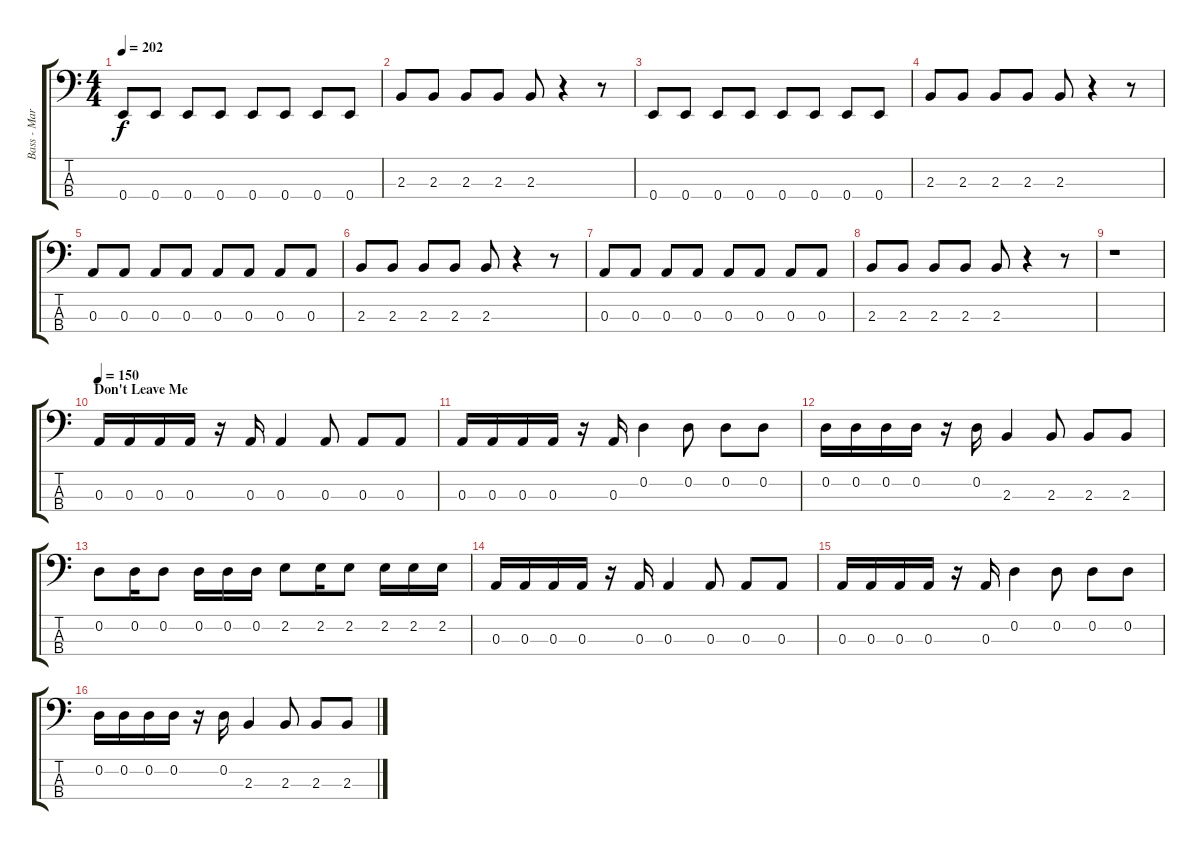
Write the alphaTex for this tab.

\track ("Bass - Mark Alan Hoppus" "Bass - Mar") {instrument electricbassfinger}
\staff {score tabs}
\tuning (G2 D2 A1 E1) {hide}
\ts (4 4)
\tempo 202
\clef f4
\ks c
0.4.8{dy f} 0.4.8 0.4.8 0.4.8 0.4.8 0.4.8 0.4.8 0.4.8 |
2.3.8 2.3.8 2.3.8 2.3.8 2.3.8 r.4 r.8 |
0.4.8 0.4.8 0.4.8 0.4.8 0.4.8 0.4.8 0.4.8 0.4.8 |
2.3.8 2.3.8 2.3.8 2.3.8 2.3.8 r.4 r.8 |
0.3.8 0.3.8 0.3.8 0.3.8 0.3.8 0.3.8 0.3.8 0.3.8 |
2.3.8 2.3.8 2.3.8 2.3.8 2.3.8 r.4 r.8 |
0.3.8 0.3.8 0.3.8 0.3.8 0.3.8 0.3.8 0.3.8 0.3.8 |
2.3.8 2.3.8 2.3.8 2.3.8 2.3.8 r.4 r.8 |
r.1 |
\section ("" "Don't Leave Me")
\tempo 150
0.3.16 0.3.16 0.3.16 0.3.16 r.16 0.3.16 0.3.4 0.3.8 0.3.8 0.3.8 |
0.3.16 0.3.16 0.3.16 0.3.16 r.16 0.3.16 0.2.4 0.2.8 0.2.8 0.2.8 |
0.2.16 0.2.16 0.2.16 0.2.16 r.16 0.2.16 2.3.4 2.3.8 2.3.8 2.3.8 |
0.2.8 0.2.16 0.2.8 0.2.16 0.2.16 0.2.16 2.2.8 2.2.16 2.2.8 2.2.16 2.2.16 2.2.16 |
0.3.16 0.3.16 0.3.16 0.3.16 r.16 0.3.16 0.3.4 0.3.8 0.3.8 0.3.8 |
0.3.16 0.3.16 0.3.16 0.3.16 r.16 0.3.16 0.2.4 0.2.8 0.2.8 0.2.8 |
0.2.16 0.2.16 0.2.16 0.2.16 r.16 0.2.16 2.3.4 2.3.8 2.3.8 2.3.8
